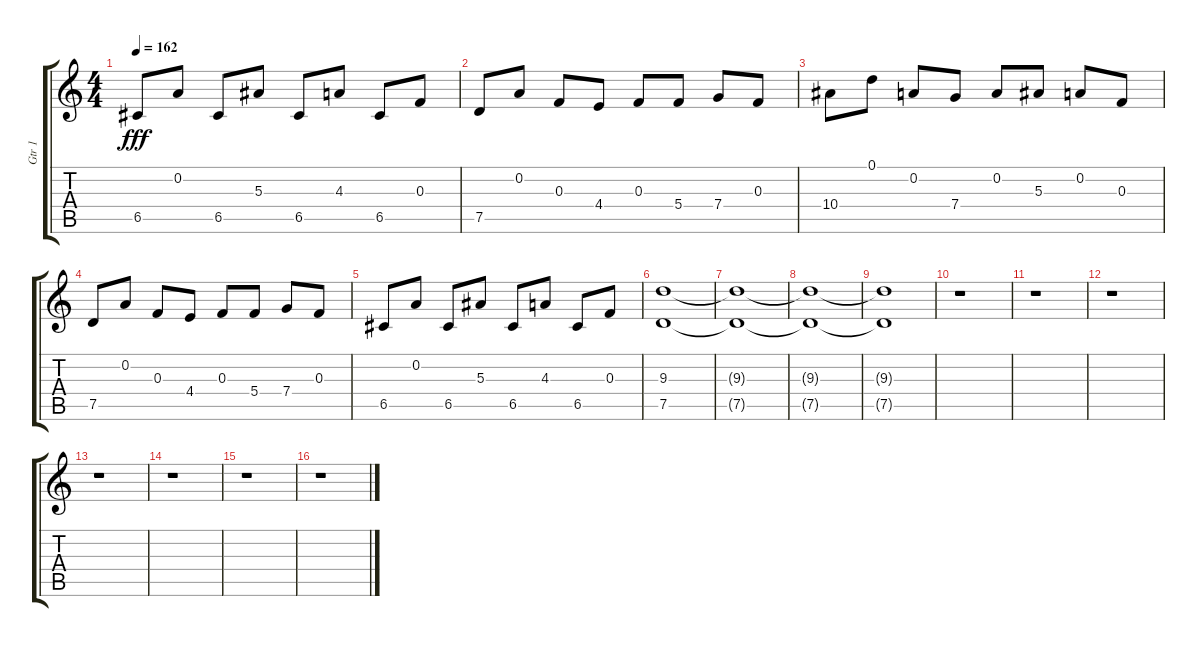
\track ("Gtr 1" "Gtr 1") {instrument overdrivenguitar}
\staff {score tabs}
\tuning (D4 A3 F3 C3 G2 C2) {hide}
\ts (4 4)
\tempo 162
\clef g2
\ks c
6.5.8{dy fff} 0.2.8 6.5.8 5.3.8 6.5.8 4.3.8 6.5.8 0.3.8 |
7.5.8 0.2.8 0.3.8 4.4.8 0.3.8 5.4.8 7.4.8 0.3.8 |
10.4.8 0.1.8 0.2.8 7.4.8 0.2.8 5.3.8 0.2.8 0.3.8 |
7.5.8 0.2.8 0.3.8 4.4.8 0.3.8 5.4.8 7.4.8 0.3.8 |
6.5.8 0.2.8 6.5.8 5.3.8 6.5.8 4.3.8 6.5.8 0.3.8 |
(9.3 7.5).1 |
(9.3{t} 7.5{t}).1 |
(9.3{t} 7.5{t}).1 |
(9.3{t} 7.5{t}).1 |
r.1 |
r.1 |
r.1 |
r.1 |
r.1 |
r.1 |
r.1
